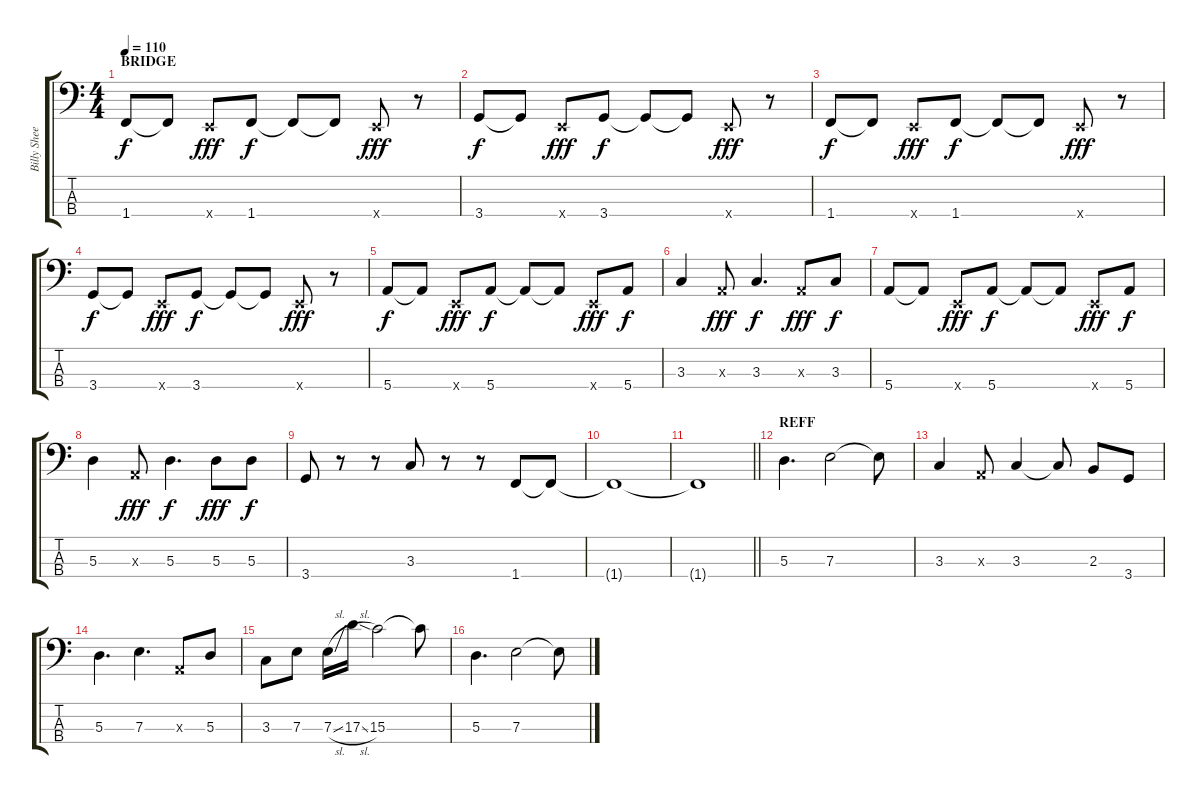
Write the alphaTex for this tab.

\track ("Billy Sheehan" "Billy Shee") {instrument electricbassfinger}
\staff {score tabs}
\tuning (G2 D2 A1 E1) {hide}
\ts (4 4)
\section ("" "BRIDGE")
\tempo 110
\clef f4
\ks c
1.4.8{dy f} 1.4{t}.8 0.4{x}.8{dy fff} 1.4.8{dy f} 1.4{t}.8 1.4{t}.8 0.4{x}.8{dy fff} r.8 |
3.4.8{dy f} 3.4{t}.8 0.4{x}.8{dy fff} 3.4.8{dy f} 3.4{t}.8 3.4{t}.8 0.4{x}.8{dy fff} r.8 |
1.4.8{dy f} 1.4{t}.8 0.4{x}.8{dy fff} 1.4.8{dy f} 1.4{t}.8 1.4{t}.8 0.4{x}.8{dy fff} r.8 |
3.4.8{dy f} 3.4{t}.8 0.4{x}.8{dy fff} 3.4.8{dy f} 3.4{t}.8 3.4{t}.8 0.4{x}.8{dy fff} r.8 |
5.4.8{dy f} 5.4{t}.8 0.4{x}.8{dy fff} 5.4.8{dy f} 5.4{t}.8 5.4{t}.8 0.4{x}.8{dy fff} 5.4.8{dy f} |
3.3.4 0.3{x}.8{dy fff} 3.3.4{d dy f} 0.3{x}.8{dy fff} 3.3.8{dy f} |
5.4.8 5.4{t}.8 0.4{x}.8{dy fff} 5.4.8{dy f} 5.4{t}.8 5.4{t}.8 0.4{x}.8{dy fff} 5.4.8{dy f} |
5.3.4 0.3{x}.8{dy fff} 5.3.4{d dy f} 5.3.8{dy fff} 5.3.8{dy f} |
3.4.8 r.8 r.8 3.3.8 r.8 r.8 1.4.8 1.4{t}.8 |
1.4{t}.1 |
\barLineRight lightlight
1.4{t}.1 |
\section ("" "REFF")
5.3.4{d} 7.3.2 7.3{t}.8 |
3.3.4 0.3{x}.8 3.3.4 3.3{t}.8 2.3.8 3.4.8 |
5.3.4{d} 7.3.4{d} 0.3{x}.8 5.3.8 |
3.3.8 7.3.8 7.3{sl}.16 17.3{sl}.16 15.3.2 15.3{t}.8 |
5.3.4{d} 7.3.2 7.3{t}.8
